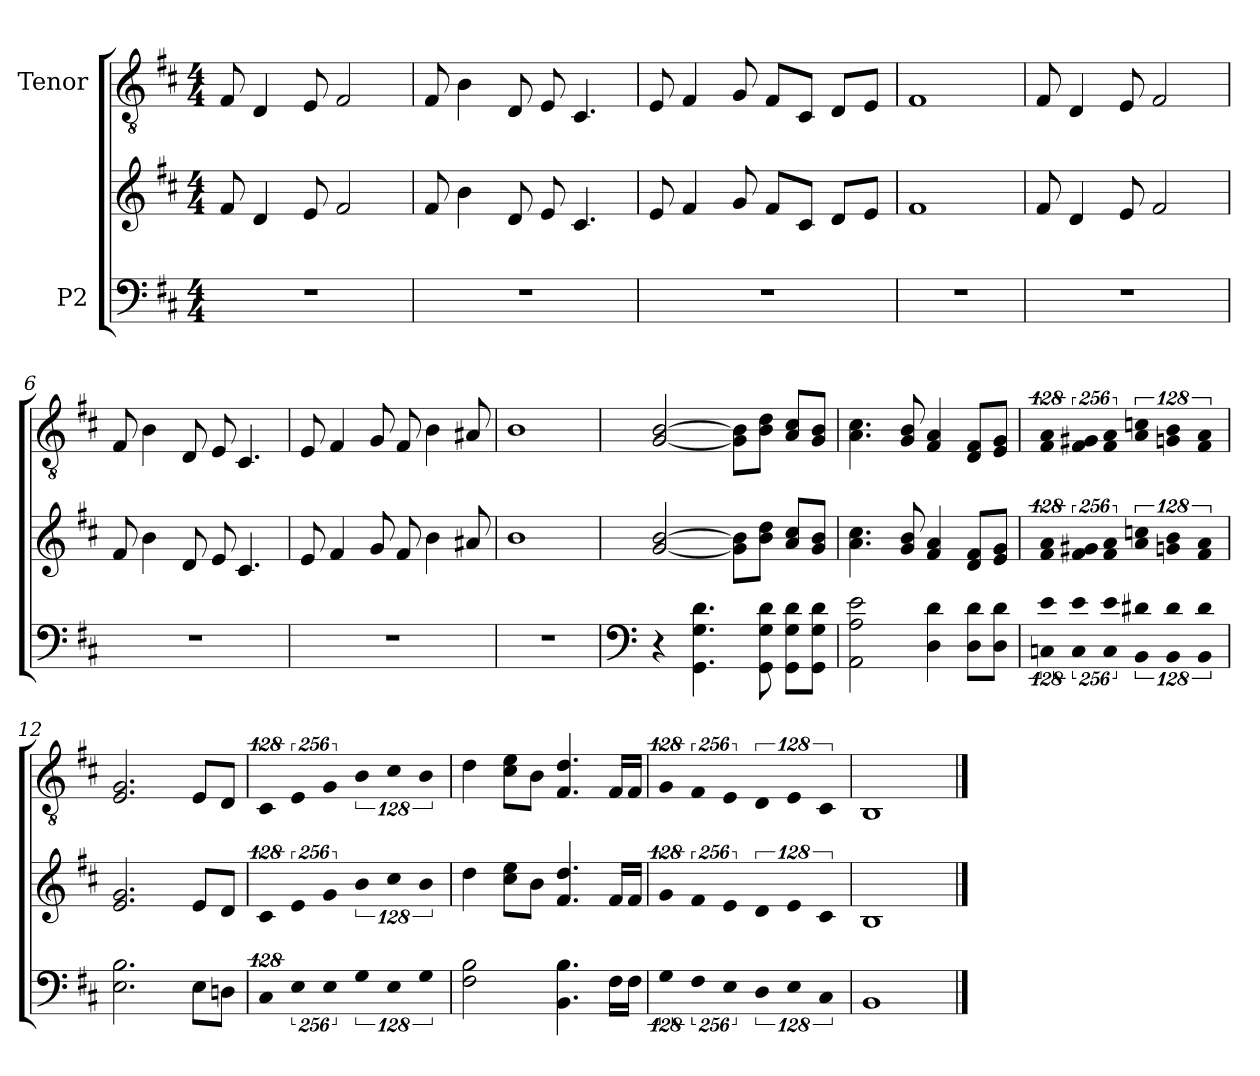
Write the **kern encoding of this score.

**kern	**kern	**kern
*part2	*part2	*part1
*staff3	*staff2	*staff1
*I"P2	*	*I"Tenor
!!LO:PB:g=z
*clefF4	*clefG2	*clefGv2
*	*	*ITrd7c12
*k[f#c#]	*k[f#c#]	*k[f#c#]
*D:	*D:	*D:
*M4/4	*M4/4	*M4/4
=1	=1	=1
1r	8f#i/	8FF#i/
.	4di/	4DDi/
.	8ei/	8EEi/
.	2f#i/	2FF#i/
=2	=2	=2
1r	8f#i/	8FF#i/
.	4bi\	4BBi\
.	8di/	8DDi/
.	8ei/	8EEi/
.	4.c#i/	4.CC#i/
=3	=3	=3
1r	8ei/	8EEi/
.	4f#i/	4FF#i/
.	8gi/	8GGi/
.	8f#i/L	8FF#i/L
.	8c#i/J	8CC#i/J
.	8di/L	8DDi/L
.	8ei/J	8EEi/J
=4	=4	=4
1r	1f#i	1FF#i
!!LO:LB:g=z
=5	=5	=5
1r	8f#i/	8FF#i/
.	4di/	4DDi/
.	8ei/	8EEi/
.	2f#i/	2FF#i/
=6	=6	=6
1r	8f#i/	8FF#i/
.	4bi\	4BBi\
.	8di/	8DDi/
.	8ei/	8EEi/
.	4.c#i/	4.CC#i/
=7	=7	=7
1r	8ei/	8EEi/
.	4f#i/	4FF#i/
.	8gi/	8GGi/
.	8f#i/	8FF#i/
.	4bi\	4BBi\
.	8a#Xi/	8AA#Xi/
=8	=8	=8
1r	1bi	1BBi
!!LO:LB:g=z
=9	=9	=9
*clefF4	*	*
4r	[<2gi/ [>2bi	[<2GGi/ [>2BBi
4.GGi\ 4.Gi 4.di	.	.
.	8gi]\ 8bi]\L	8GGi]\ 8BBi]\L
8GGi\ 8Gi 8di	8bi\ 8ddi\J	8BBi\ 8Di\J
8GGi\ 8Gi\ 8di\L	8ai/ 8cc#i/L	8AAi/ 8C#i/L
8GGi\ 8Gi\ 8di\J	8gi/ 8bi/J	8GGi/ 8BBi/J
=10	=10	=10
2AAi\ 2Ai 2ei	4.ai\ 4.cc#i	4.AAi\ 4.C#i
.	8gi/ 8bi	8GGi/ 8BBi
4Di\ 4di	4f#i/ 4ai	4FF#i/ 4AAi
8Di\ 8di\L	8di/ 8f#i/L	8DDi/ 8FF#i/L
8Di\ 8di\J	8ei/ 8gi/J	8EEi/ 8GGi/J
=11	=11	=11
!LO:N:vis=4	!LO:N:vis=4	!LO:N:vis=4
512%85Cni\ 512%85ei	512%85f#i/ 512%85ai	512%85FF#i/ 512%85AAi
!LO:N:vis=4	!LO:N:vis=4	!LO:N:vis=4
1024%171Ci\ 1024%171ei	1024%171f#i/ 1024%171g#Xi	1024%171FF#i/ 1024%171GG#Xi
!LO:N:vis=4	!LO:N:vis=4	!LO:N:vis=4
1024%171Ci\ 1024%171ei	1024%171f#i/ 1024%171ai	1024%171FF#i/ 1024%171AAi
!LO:N:vis=4	!LO:N:vis=4	!LO:N:vis=4
512%85BBi\ 512%85d#Xi	512%85ai\ 512%85ccni	512%85AAi\ 512%85Cni
!LO:N:vis=4	!LO:N:vis=4	!LO:N:vis=4
1024%171BBi\ 1024%171d#i	1024%171gni/ 1024%171bi	1024%171GGni/ 1024%171BBi
!LO:N:vis=4	!LO:N:vis=4	!LO:N:vis=4
1024%171BBi\ 1024%171d#i	1024%171f#i/ 1024%171ai	1024%171FF#i/ 1024%171AAi
=12	=12	=12
2.Ei\ 2.Bi	2.ei/ 2.gi	2.EEi/ 2.GGi
8Ei\L	8ei/L	8EEi/L
8Dni\J	8di/J	8DDi/J
!!LO:LB:g=z
=13	=13	=13
!LO:N:vis=4	!LO:N:vis=4	!LO:N:vis=4
512%85C#i/	512%85c#i/	512%85CC#i/
!LO:N:vis=4	!LO:N:vis=4	!LO:N:vis=4
1024%171Ei\	1024%171ei/	1024%171EEi/
!LO:N:vis=4	!LO:N:vis=4	!LO:N:vis=4
1024%171Ei\	1024%171gi/	1024%171GGi/
!LO:N:vis=4	!LO:N:vis=4	!LO:N:vis=4
512%85Gi\	512%85bi\	512%85BBi\
!LO:N:vis=4	!LO:N:vis=4	!LO:N:vis=4
1024%171Ei\	1024%171cc#i\	1024%171C#i\
!LO:N:vis=4	!LO:N:vis=4	!LO:N:vis=4
1024%171Gi\	1024%171bi\	1024%171BBi\
=14	=14	=14
2F#i\ 2Bi	4ddi\	4Di\
.	8cc#i\ 8eei\L	8C#i\ 8Ei\L
.	8bi\J	8BBi\J
4.BBi\ 4.Bi	4.f#i/ 4.ddi	4.FF#i/ 4.Di
16F#i\LL	16f#i/LL	16FF#i/LL
16F#i\JJ	16f#i/JJ	16FF#i/JJ
=15	=15	=15
!LO:N:vis=4	!LO:N:vis=4	!LO:N:vis=4
512%85Gi\	512%85gi/	512%85GGi/
!LO:N:vis=4	!LO:N:vis=4	!LO:N:vis=4
1024%171F#i\	1024%171f#i/	1024%171FF#i/
!LO:N:vis=4	!LO:N:vis=4	!LO:N:vis=4
1024%171Ei\	1024%171ei/	1024%171EEi/
!LO:N:vis=4	!LO:N:vis=4	!LO:N:vis=4
512%85Di\	512%85di/	512%85DDi/
!LO:N:vis=4	!LO:N:vis=4	!LO:N:vis=4
1024%171Ei\	1024%171ei/	1024%171EEi/
!LO:N:vis=4	!LO:N:vis=4	!LO:N:vis=4
1024%171C#i/	1024%171c#i/	1024%171CC#i/
=16	=16	=16
1BBi	1Bi	1BBBi
==	==	==
*-	*-	*-
